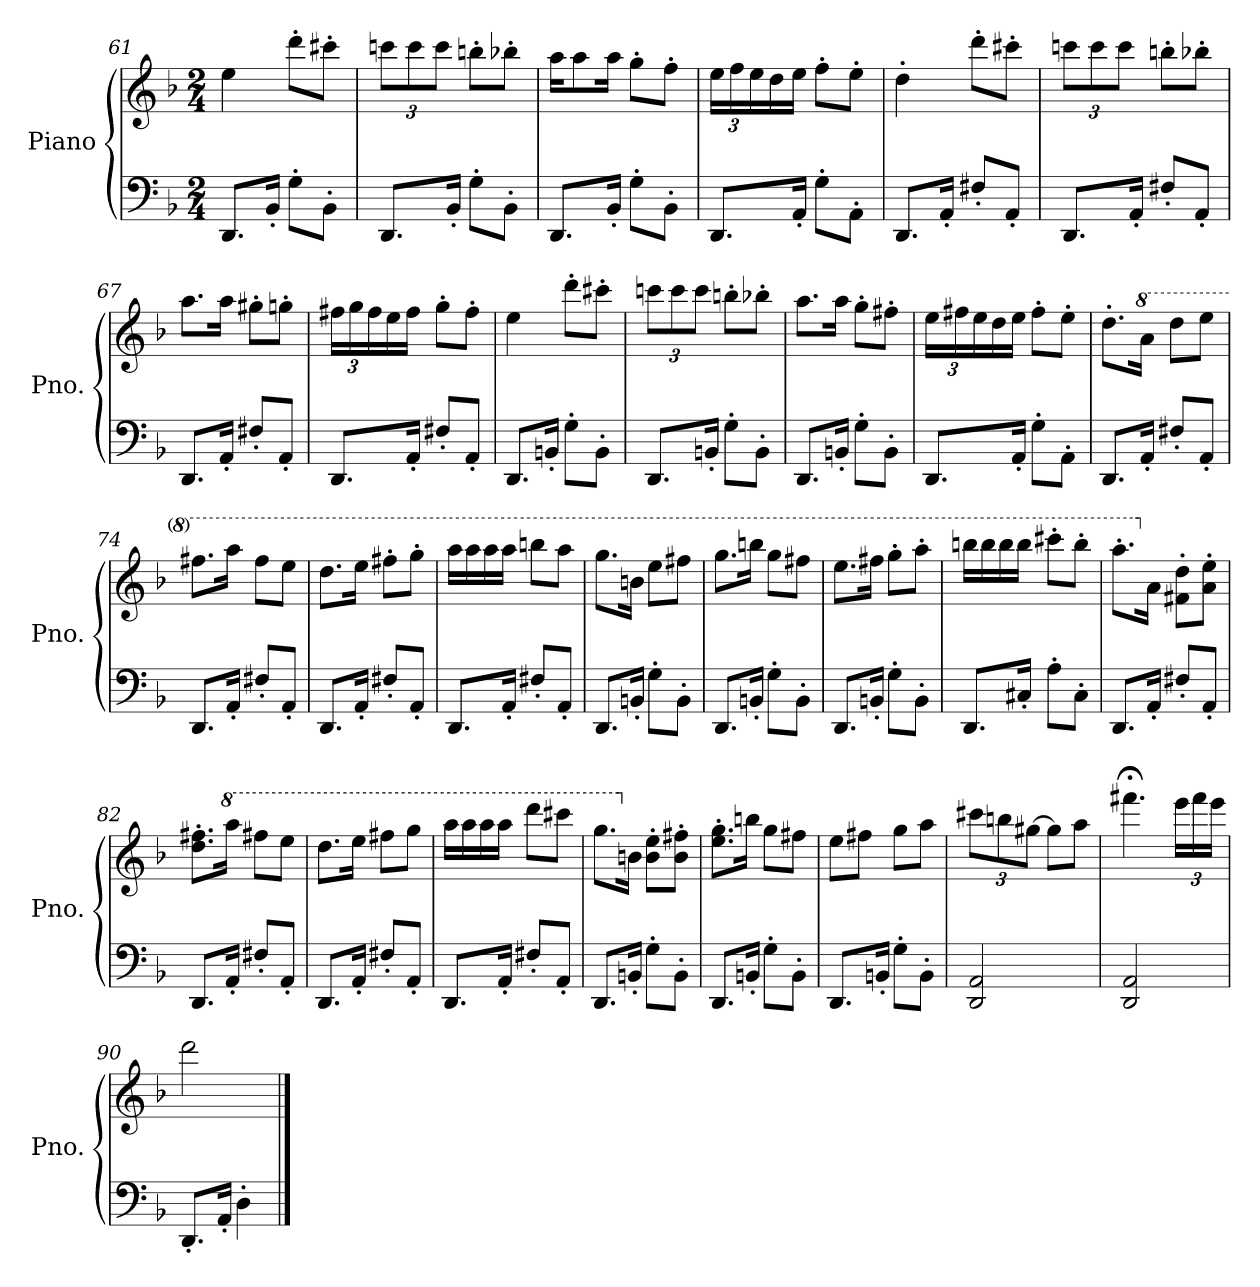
**kern	**kern
*part1	*part1
*staff2	*staff1
*I"Piano	*
*I'Pno.	*
*clefF4	*clefG2
*k[b-]	*k[b-]
*M2/4	*M2/4
=61	=61
8.DD/L	4ee\
16BB-'/Jk	.
8G'\L	8ddd'\L
8BB-'\J	8ccc#X'\J
!!LO:LB:g=z
=62	=62
*	*Xbrackettup
8.DD/L	12cccn\L
.	12ccc\
.	12ccc\J
16BB-'/Jk	.
8G'\L	8bbn'\L
8BB-'\J	8bb-X'\J
=63	=63
8.DD/L	16aa\KL
.	8aa\
16BB-'/Jk	16aa\Jk
8G'\L	8gg'\L
8BB-'\J	8ff'\J
=64	=64
8.DD/L	24ee\LL
.	24ff\
.	24ee\
.	16dd\
16AA'/Jk	16ee\JJ
8G'\L	8ff'\L
8AA'\J	8ee'\J
=65	=65
8.DD/L	4dd'\
16AA'/Jk	.
8F#X'/L	8ddd'\L
8AA'/J	8ccc#X'\J
!!LO:LB:g=z
=66	=66
8.DD/L	12cccn\L
.	12ccc\
.	12ccc\J
16AA'/Jk	.
8F#X'/L	8bbn'\L
8AA'/J	8bb-X'\J
=67	=67
8.DD/L	8.aa\L
16AA'/Jk	16aa\Jk
8F#X'/L	8gg#X'\L
8AA'/J	8ggn'\J
=68	=68
8.DD/L	24ff#X\LL
.	24gg\
.	24ff#\
.	16ee\
16AA'/Jk	16ff#\JJ
8F#X'/L	8gg'\L
8AA'/J	8ff#'\J
=69	=69
8.DD/L	4ee\
16BBn'/Jk	.
8G'\L	8ddd'\L
8BB'\J	8ccc#X'\J
!!LO:PB:g=z
=70	=70
8.DD/L	12cccn\L
.	12ccc\
.	12ccc\J
16BBn'/Jk	.
8G'\L	8bbn'\L
8BB'\J	8bb-X'\J
=71	=71
8.DD/L	8.aa\L
16BBn'/Jk	16aa\Jk
8G'\L	8gg'\L
8BB'\J	8ff#X'\J
=72	=72
8.DD/L	24ee\LL
.	24ff#X\
.	24ee\
.	16dd\
16AA'/Jk	16ee\JJ
8G'\L	8ff#'\L
8AA'\J	8ee'\J
=73	=73
8.DD/L	8.dd'\L
*	*8va
16AA'/Jk	16aa\Jk
8F#X'/L	8ddd\L
8AA'/J	8eee\J
!!LO:LB:g=z
=74	=74
8.DD/L	8.fff#X\L
16AA'/Jk	16aaa\Jk
8F#X'/L	8fff#\L
8AA'/J	8eee\J
=75	=75
8.DD/L	8.ddd\L
16AA'/Jk	16eee\Jk
8F#X'/L	8fff#X'\L
8AA'/J	8ggg'\J
=76	=76
8.DD/L	16aaa\LL
.	16aaa\
.	16aaa\
16AA'/Jk	16aaa\JJ
8F#X'/L	8bbbn\L
8AA'/J	8aaa\J
=77	=77
8.DD/L	8.ggg\L
16BBn'/Jk	16bbn\Jk
8G'\L	8eee\L
8BB'\J	8fff#X\J
!!LO:LB:g=z
=78	=78
8.DD/L	8.ggg\L
16BBn'/Jk	16bbbn\Jk
8G'\L	8ggg\L
8BB'\J	8fff#X\J
=79	=79
8.DD/L	8.eee\L
16BBn'/Jk	16fff#X\Jk
8G'\L	8ggg'\L
8BB'\J	8aaa'\J
=80	=80
8.DD/L	16bbbn\LL
.	16bbb\
.	16bbb\
16C#X'/Jk	16bbb\JJ
8A'\L	8cccc#X'\L
8C#'\J	8bbb'\J
=81	=81
8.DD/L	8.aaa'\L
*	*X8va
16AA'/Jk	16a\Jk
8F#X'/L	8f#X\' 8dd\'L
8AA'/J	8a\' 8ee\'J
!!LO:LB:g=z
=82	=82
8.DD/L	8.dd\' 8.ff#X\'L
*	*8va
16AA'/Jk	16aaa\Jk
8F#X'/L	8fff#X\L
8AA'/J	8eee\J
=83	=83
8.DD/L	8.ddd\L
16AA'/Jk	16eee\Jk
8F#X'/L	8fff#X\L
8AA'/J	8ggg\J
=84	=84
8.DD/L	16aaa\LL
.	16aaa\
.	16aaa\
16AA'/Jk	16aaa\JJ
8F#X'/L	8dddd\L
8AA'/J	8cccc#X\J
=85	=85
8.DD/L	8.ggg\L
*	*X8va
16BBn'/Jk	16bn\Jk
8G'\L	8b\' 8ee\'L
8BB'\J	8b\' 8ff#X\'J
!!LO:LB:g=z
=86	=86
8.DD/L	8.ee\' 8.gg\'L
16BBn'/Jk	16bbn\Jk
8G'\L	8gg\L
8BB'\J	8ff#X\J
=87	=87
8.DD/L	8ee\L
.	8ff#X\J
16BBn'/Jk	.
8G'\L	8gg\L
8BB'\J	8aa\J
=88	=88
2DD/ 2AA/	12ccc#X\L
.	12bbn\
.	[12gg#X\J
.	8gg#\L]
.	8aa\J
=89	=89
2DD/ 2AA/	4.fff#X;<\
.	24eee\LL
.	24fff#\
.	24eee\JJ
=90	=90
8.DD'/L	2ddd\
16AA'/Jk	.
4D'\	.
==	==
*-	*-
